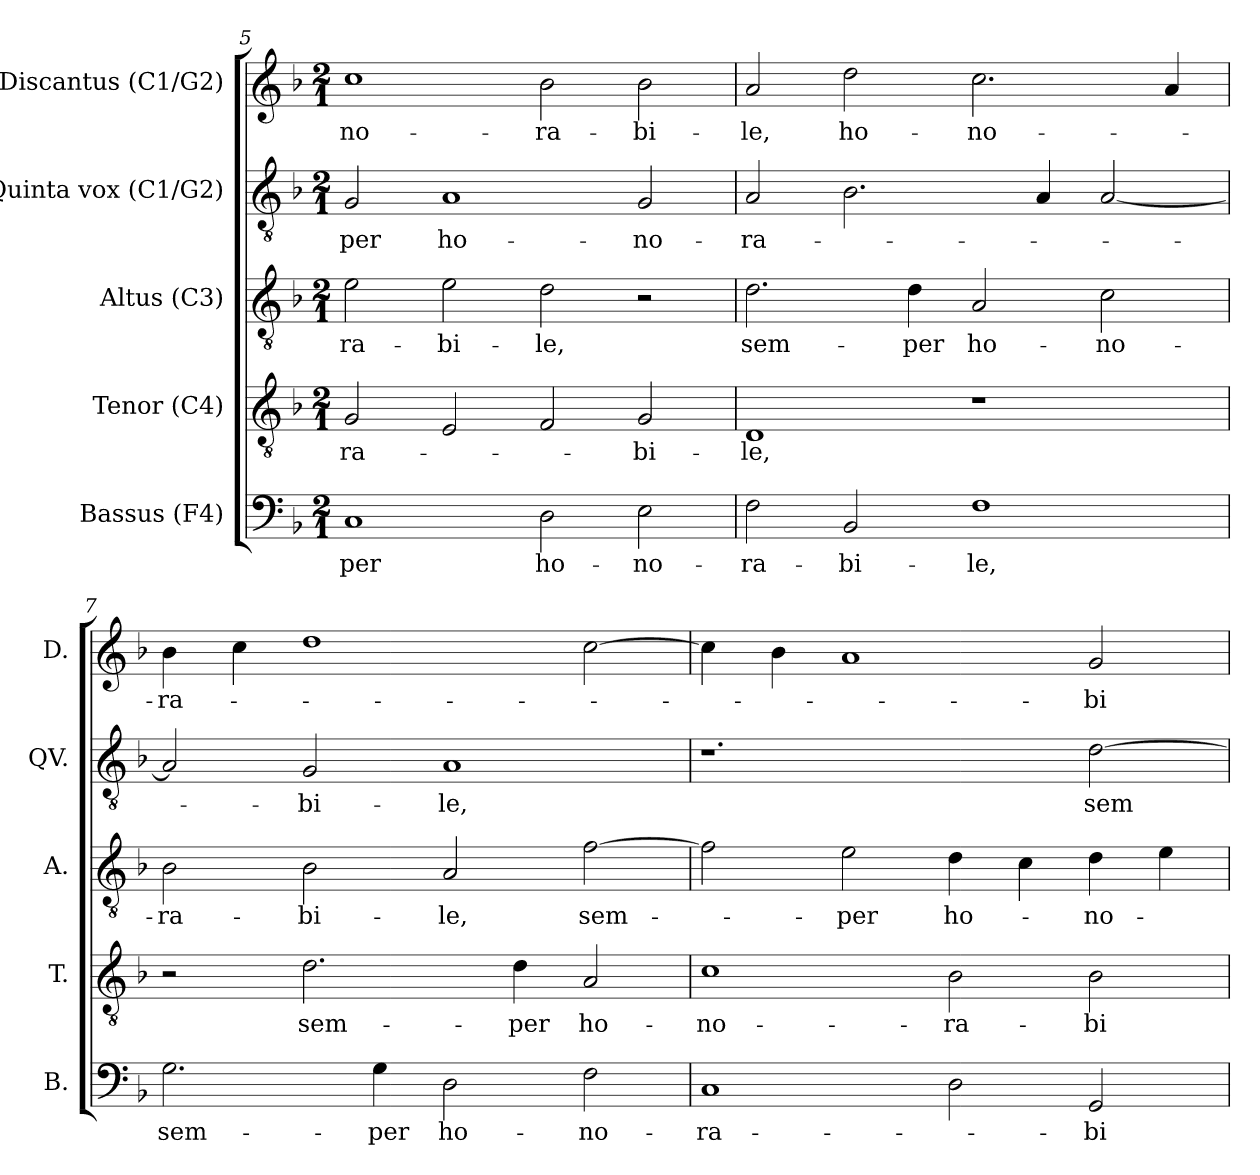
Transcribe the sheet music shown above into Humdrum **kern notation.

**kern	**text	**kern	**text	**kern	**text	**kern	**text	**kern	**text
*part5	*part5	*part4	*part4	*part3	*part3	*part2	*part2	*part1	*part1
*staff5	*staff5	*staff4	*staff4	*staff3	*staff3	*staff2	*staff2	*staff1	*staff1
*I"Bassus (F4)	*	*I"Tenor (C4)	*	*I"Altus (C3)	*	*I"Quinta vox (C1/G2)	*	*I"Discantus (C1/G2)	*
*I'B.	*	*I'T.	*	*I'A.	*	*I'QV.	*	*I'D.	*
*clefF4	*	*clefGv2	*	*clefGv2	*	*clefGv2	*	*clefG2	*
*	*	*ITrd7c12	*	*ITrd7c12	*	*	*	*	*
*k[b-]	*	*k[b-]	*	*k[b-]	*	*k[b-]	*	*k[b-]	*
*F:	*	*F:	*	*F:	*	*F:	*	*F:	*
*M2/1	*	*M2/1	*	*M2/1	*	*M2/1	*	*M2/1	*
=5	=5	=5	=5	=5	=5	=5	=5	=5	=5
!	!LO:LY:b:color=#000000	!	!	!	!	!	!	!	!
!	!	!	!LO:LY:b:color=#000000	!	!	!	!	!	!
!	!	!	!	!	!LO:LY:b:color=#000000	!	!	!	!
!	!	!	!	!	!	!	!LO:LY:b:color=#000000	!	!
!	!	!	!	!	!	!	!	!	!LO:LY:b:color=#000000
1Ci	-per	2GGi/	-ra-	2Ei\	-ra-	2Gi/	-per	1cci	-no-
!	!	!	!	!	!LO:LY:b:color=#000000	!	!	!	!
!	!	!	!	!	!	!	!LO:LY:b:color=#000000	!	!
.	.	2EEi/	.	2Ei\	-bi-	1Ai	ho-	.	.
!	!LO:LY:b:color=#000000	!	!	!	!	!	!	!	!
!	!	!	!	!	!LO:LY:b:color=#000000	!	!	!	!
!	!	!	!	!	!	!	!	!	!LO:LY:b:color=#000000
2Di\	ho-	2FFi/	.	2Di\	-le,	.	.	2b-i\	-ra-
!	!LO:LY:b:color=#000000	!	!	!	!	!	!	!	!
!	!	!	!LO:LY:b:color=#000000	!	!	!	!	!	!
!	!	!	!	!	!	!	!LO:LY:b:color=#000000	!	!
!	!	!	!	!	!	!	!	!	!LO:LY:b:color=#000000
2Ei\	-no-	2GGi/	-bi-	2r	.	2Gi/	-no-	2b-i\	-bi-
=6	=6	=6	=6	=6	=6	=6	=6	=6	=6
!	!LO:LY:b:color=#000000	!	!	!	!	!	!	!	!
!	!	!	!LO:LY:b:color=#000000	!	!	!	!	!	!
!	!	!	!	!	!LO:LY:b:color=#000000	!	!	!	!
!	!	!	!	!	!	!	!LO:LY:b:color=#000000	!	!
!	!	!	!	!	!	!	!	!	!LO:LY:b:color=#000000
2Fi\	-ra-	1DDi	-le,	2.Di\	sem-	2Ai/	-ra-	2ai/	-le,
!	!LO:LY:b:color=#000000	!	!	!	!	!	!	!	!
!	!	!	!	!	!	!	!	!	!LO:LY:b:color=#000000
2BB-i/	-bi-	.	.	.	.	2.B-i\	.	2ddi\	ho-
!	!	!	!	!	!LO:LY:b:color=#000000	!	!	!	!
.	.	.	.	4Di\	-per	.	.	.	.
!	!LO:LY:b:color=#000000	!	!	!	!	!	!	!	!
!	!	!	!	!	!LO:LY:b:color=#000000	!	!	!	!
!	!	!	!	!	!	!	!	!	!LO:LY:b:color=#000000
1Fi	-le,	1r	.	2AAi/	ho-	.	.	2.cci\	-no-
.	.	.	.	.	.	4Ai/	.	.	.
!	!	!	!	!	!LO:LY:b:color=#000000	!	!	!	!
.	.	.	.	2Ci\	-no-	[2Ai/	.	.	.
.	.	.	.	.	.	.	.	4ai/	.
=7	=7	=7	=7	=7	=7	=7	=7	=7	=7
!	!LO:LY:b:color=#000000	!	!	!	!	!	!	!	!
!	!	!	!	!	!LO:LY:b:color=#000000	!	!	!	!
!	!	!	!	!	!	!	!	!	!LO:LY:b:color=#000000
2.Gi\	sem-	2r	.	2BB-i\	-ra-	2Ai/]	.	4b-i\	-ra-
.	.	.	.	.	.	.	.	4cci\	.
!	!	!	!LO:LY:b:color=#000000	!	!	!	!	!	!
!	!	!	!	!	!LO:LY:b:color=#000000	!	!	!	!
!	!	!	!	!	!	!	!LO:LY:b:color=#000000	!	!
.	.	2.Di\	sem-	2BB-i\	-bi-	2Gi/	-bi-	1ddi	.
!	!LO:LY:b:color=#000000	!	!	!	!	!	!	!	!
4Gi\	-per	.	.	.	.	.	.	.	.
!	!LO:LY:b:color=#000000	!	!	!	!	!	!	!	!
!	!	!	!	!	!LO:LY:b:color=#000000	!	!	!	!
!	!	!	!	!	!	!	!LO:LY:b:color=#000000	!	!
2Di\	ho-	.	.	2AAi/	-le,	1Ai	-le,	.	.
!	!	!	!LO:LY:b:color=#000000	!	!	!	!	!	!
.	.	4Di\	-per	.	.	.	.	.	.
!	!LO:LY:b:color=#000000	!	!	!	!	!	!	!	!
!	!	!	!LO:LY:b:color=#000000	!	!	!	!	!	!
!	!	!	!	!	!LO:LY:b:color=#000000	!	!	!	!
2Fi\	-no-	2AAi/	ho-	[2Fi\	sem-	.	.	[2cci\	.
!!LO:LB:g=z
=8	=8	=8	=8	=8	=8	=8	=8	=8	=8
!	!LO:LY:b:color=#000000	!	!	!	!	!	!	!	!
!	!	!	!LO:LY:b:color=#000000	!	!	!	!	!	!
1Ci	-ra-	1Ci	-no-	2Fi\]	.	1.r	.	4cci\]	.
.	.	.	.	.	.	.	.	4b-i\	.
!	!	!	!	!	!LO:LY:b:color=#000000	!	!	!	!
.	.	.	.	2Ei\	-per	.	.	1ai	.
!	!	!	!LO:LY:b:color=#000000	!	!	!	!	!	!
!	!	!	!	!	!LO:LY:b:color=#000000	!	!	!	!
2Di\	.	2BB-i\	-ra-	4Di\	ho-	.	.	.	.
.	.	.	.	4Ci\	.	.	.	.	.
!	!LO:LY:b:color=#000000	!	!	!	!	!	!	!	!
!	!	!	!LO:LY:b:color=#000000	!	!	!	!	!	!
!	!	!	!	!	!LO:LY:b:color=#000000	!	!	!	!
!	!	!	!	!	!	!	!LO:LY:b:color=#000000	!	!
!	!	!	!	!	!	!	!	!	!LO:LY:b:color=#000000
2GGi/	-bi-	2BB-i\	-bi-	4Di\	-no-	[2di\	sem-	2gi/	-bi-
.	.	.	.	4Ei\	.	.	.	.	.
=	=	=	=	=	=	=	=	=	=
*-	*-	*-	*-	*-	*-	*-	*-	*-	*-
